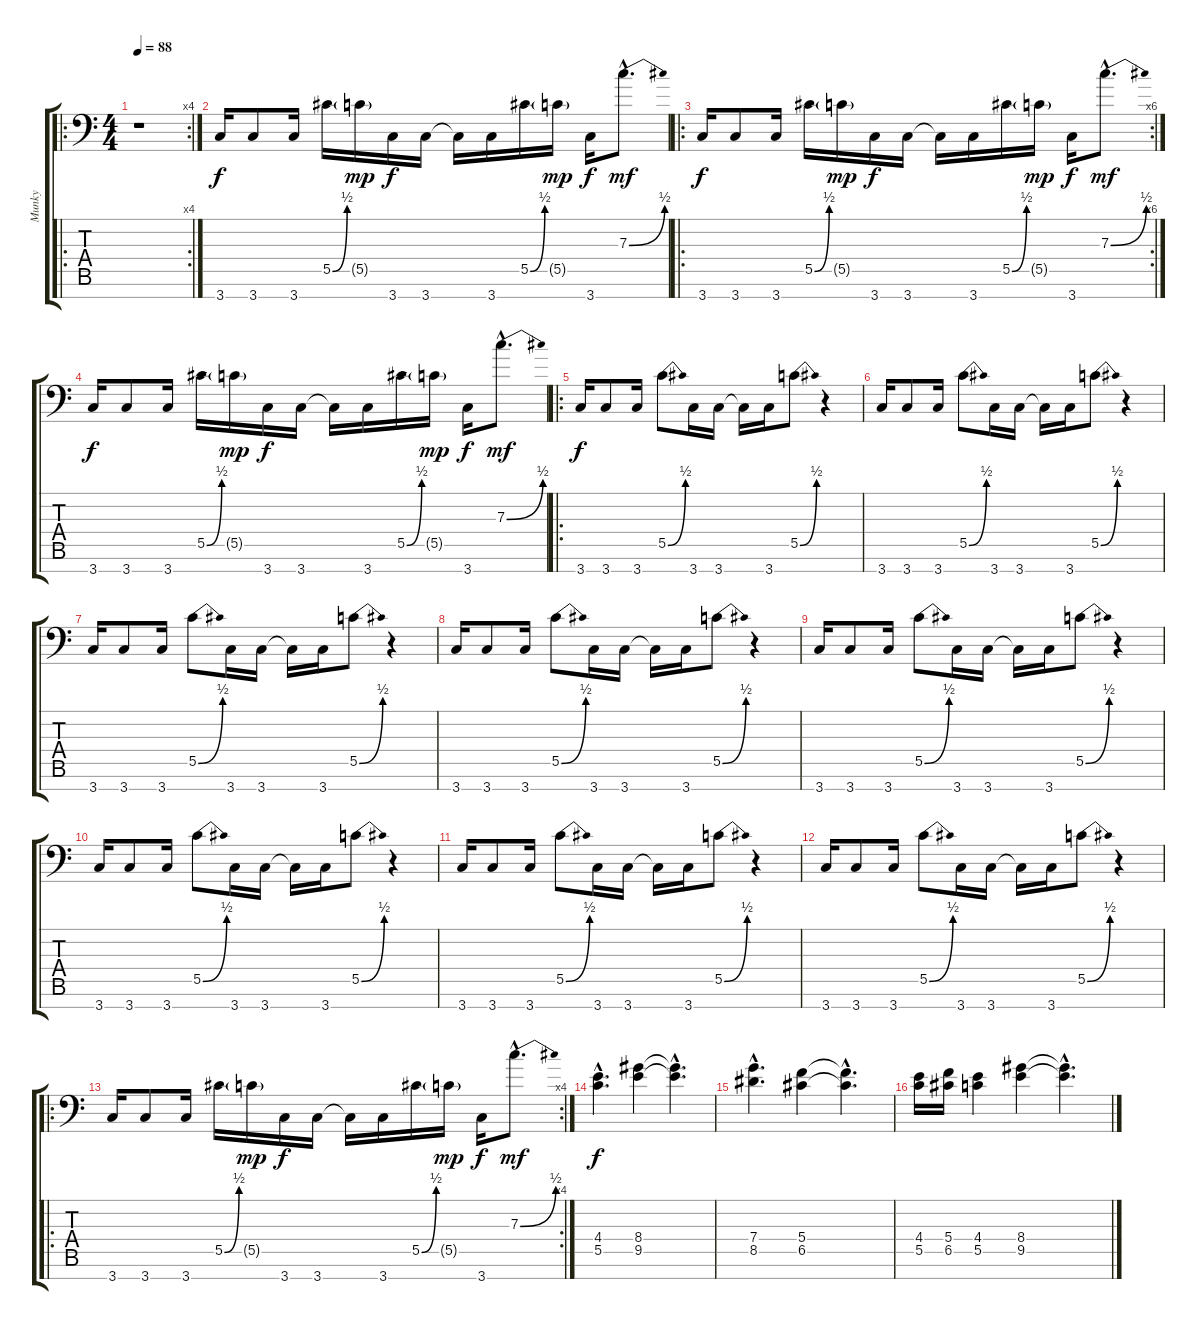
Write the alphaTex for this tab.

\track ("Munky" "Munky") {instrument distortionguitar}
\staff {score tabs}
\tuning (D4 A3 F3 C3 G2 D2 A1) {hide}
\ro
\rc 4
\ts (4 4)
\tempo 88
\clef f4
\ks c
r.1{dy f instrument distortionguitar} |
3.7.16{volume 16} 3.7.8 3.7.16 5.5{be (bend 0 0 60 2)}.16 5.5{g}.16{dy mp} 3.7.16{dy f} 3.7.16 3.7{t}.16 3.7.16 5.5{be (bend 0 0 60 2)}.16 5.5{g}.16{dy mp} 3.7.16{dy f} 7.3{be (bend 0 0 60 2) hac}.8{d dy mf} |
\ro
\rc 6
3.7.16{dy f volume 16} 3.7.8 3.7.16 5.5{be (bend 0 0 60 2)}.16 5.5{g}.16{dy mp} 3.7.16{dy f} 3.7.16 3.7{t}.16 3.7.16 5.5{be (bend 0 0 60 2)}.16 5.5{g}.16{dy mp} 3.7.16{dy f} 7.3{be (bend 0 0 60 2) hac}.8{d dy mf} |
3.7.16{dy f volume 16} 3.7.8 3.7.16 5.5{be (bend 0 0 60 2)}.16 5.5{g}.16{dy mp} 3.7.16{dy f} 3.7.16 3.7{t}.16 3.7.16 5.5{be (bend 0 0 60 2)}.16 5.5{g}.16{dy mp} 3.7.16{dy f} 7.3{be (bend 0 0 60 2) hac}.8{d dy mf} |
\ro
3.7.16{dy f volume 10 instrument electricguitarclean} 3.7.8 3.7.16 5.5{be (bend 0 0 60 2)}.8 3.7.16 3.7.16 3.7{t}.16 3.7.16 5.5{be (bend 0 0 60 2)}.8 r.4 |
3.7.16{instrument electricguitarclean} 3.7.8 3.7.16 5.5{be (bend 0 0 60 2)}.8 3.7.16 3.7.16 3.7{t}.16 3.7.16 5.5{be (bend 0 0 60 2)}.8 r.4 |
3.7.16{instrument electricguitarclean} 3.7.8 3.7.16 5.5{be (bend 0 0 60 2)}.8 3.7.16 3.7.16 3.7{t}.16 3.7.16 5.5{be (bend 0 0 60 2)}.8 r.4 |
3.7.16{instrument electricguitarclean} 3.7.8 3.7.16 5.5{be (bend 0 0 60 2)}.8 3.7.16 3.7.16 3.7{t}.16 3.7.16 5.5{be (bend 0 0 60 2)}.8 r.4 |
3.7.16{instrument electricguitarclean} 3.7.8 3.7.16 5.5{be (bend 0 0 60 2)}.8 3.7.16 3.7.16 3.7{t}.16 3.7.16 5.5{be (bend 0 0 60 2)}.8 r.4 |
3.7.16{instrument electricguitarclean} 3.7.8 3.7.16 5.5{be (bend 0 0 60 2)}.8 3.7.16 3.7.16 3.7{t}.16 3.7.16 5.5{be (bend 0 0 60 2)}.8 r.4 |
3.7.16{instrument electricguitarclean} 3.7.8 3.7.16 5.5{be (bend 0 0 60 2)}.8 3.7.16 3.7.16 3.7{t}.16 3.7.16 5.5{be (bend 0 0 60 2)}.8 r.4 |
3.7.16{instrument electricguitarclean} 3.7.8 3.7.16 5.5{be (bend 0 0 60 2)}.8 3.7.16 3.7.16 3.7{t}.16 3.7.16 5.5{be (bend 0 0 60 2)}.8 r.4 |
\ro
\rc 4
3.7.16{volume 16 instrument distortionguitar} 3.7.8 3.7.16 5.5{be (bend 0 0 60 2)}.16 5.5{g}.16{dy mp} 3.7.16{dy f} 3.7.16 3.7{t}.16 3.7.16 5.5{be (bend 0 0 60 2)}.16 5.5{g}.16{dy mp} 3.7.16{dy f} 7.3{be (bend 0 0 60 2) hac}.8{d dy mf} |
(4.4{hac} 5.5{hac}).4{d dy f volume 14} (8.4 9.5).4 (8.4{hac t} 9.5{hac t}).4{d} |
(7.4{hac} 8.5{hac}).4{d} (5.4 6.5).4 (5.4{hac t} 6.5{hac t}).4{d} |
(4.4 5.5).16 (5.4 6.5).16 (4.4 5.5).4 (8.4 9.5).4 (8.4{hac t} 9.5{hac t}).4{d}
